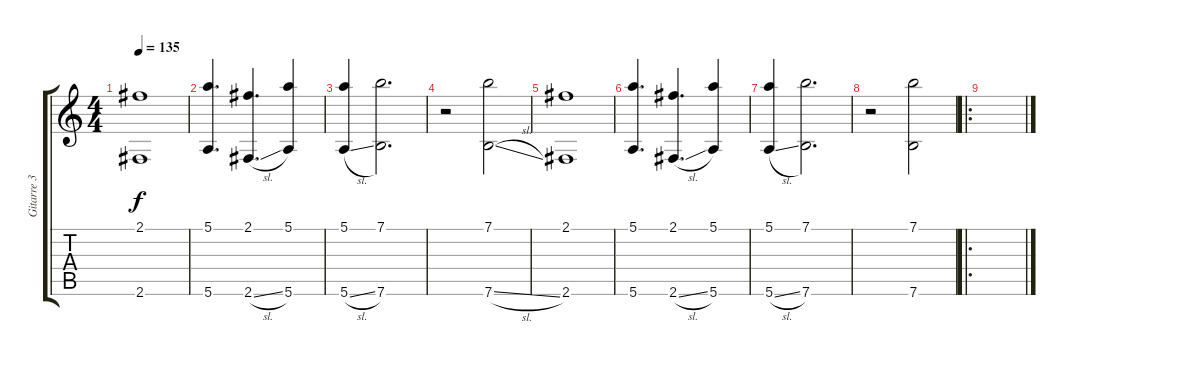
\track ("Gitarre 3" "Gitarre 3") {instrument distortionguitar}
\staff {score tabs}
\tuning (E4 B3 G3 D3 A2 E2) {hide}
\ts (4 4)
\tempo 135
\clef g2
\ks c
(2.1 2.6).1{dy f} |
(5.1 5.6).4{d} (2.1 2.6{sl}).4{d} (5.1 5.6).4 |
(5.1 5.6{sl}).4 (7.1 7.6).2{d} |
r.2 (7.1 7.6{sl}).2 |
(2.1 2.6).1 |
(5.1 5.6).4{d} (2.1 2.6{sl}).4{d} (5.1 5.6).4 |
(5.1 5.6{sl}).4 (7.1 7.6).2{d} |
r.2 (7.1 7.6).2 |
\ro
